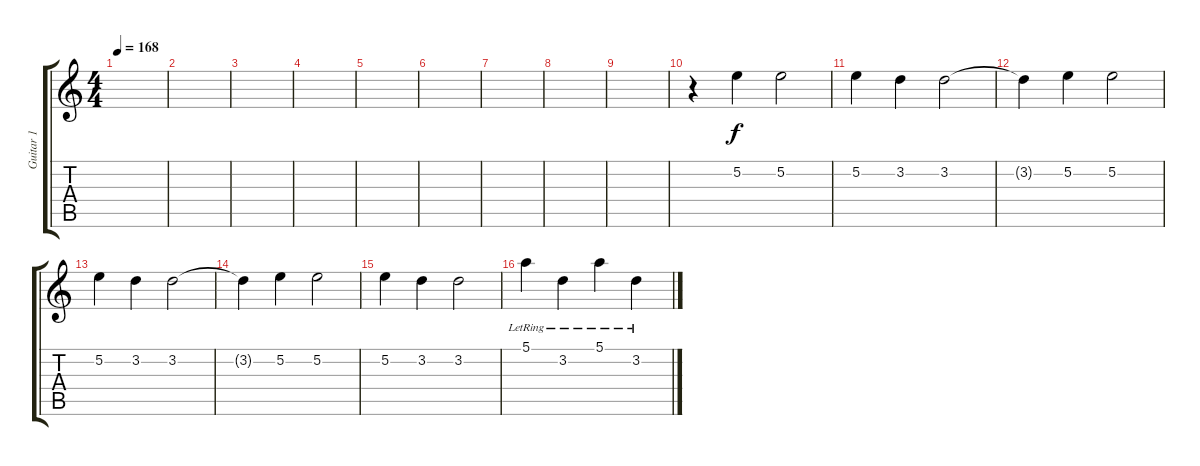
\track ("Guitar 1" "Guitar 1") {instrument electricguitarjazz}
\staff {score tabs}
\tuning (E4 B3 G3 D3 A2 E2) {hide}
\ts (4 4)
\tempo 168
\clef g2
\ks c
|
|
|
|
|
|
|
|
|
r.4 5.2.4 5.2.2 |
5.2.4 3.2.4 3.2.2 |
3.2{t}.4 5.2.4 5.2.2 |
5.2.4 3.2.4 3.2.2 |
3.2{t}.4 5.2.4 5.2.2 |
5.2.4 3.2.4 3.2.2 |
5.1{lr}.4 3.2{lr}.4 5.1{lr}.4 3.2{lr}.4
